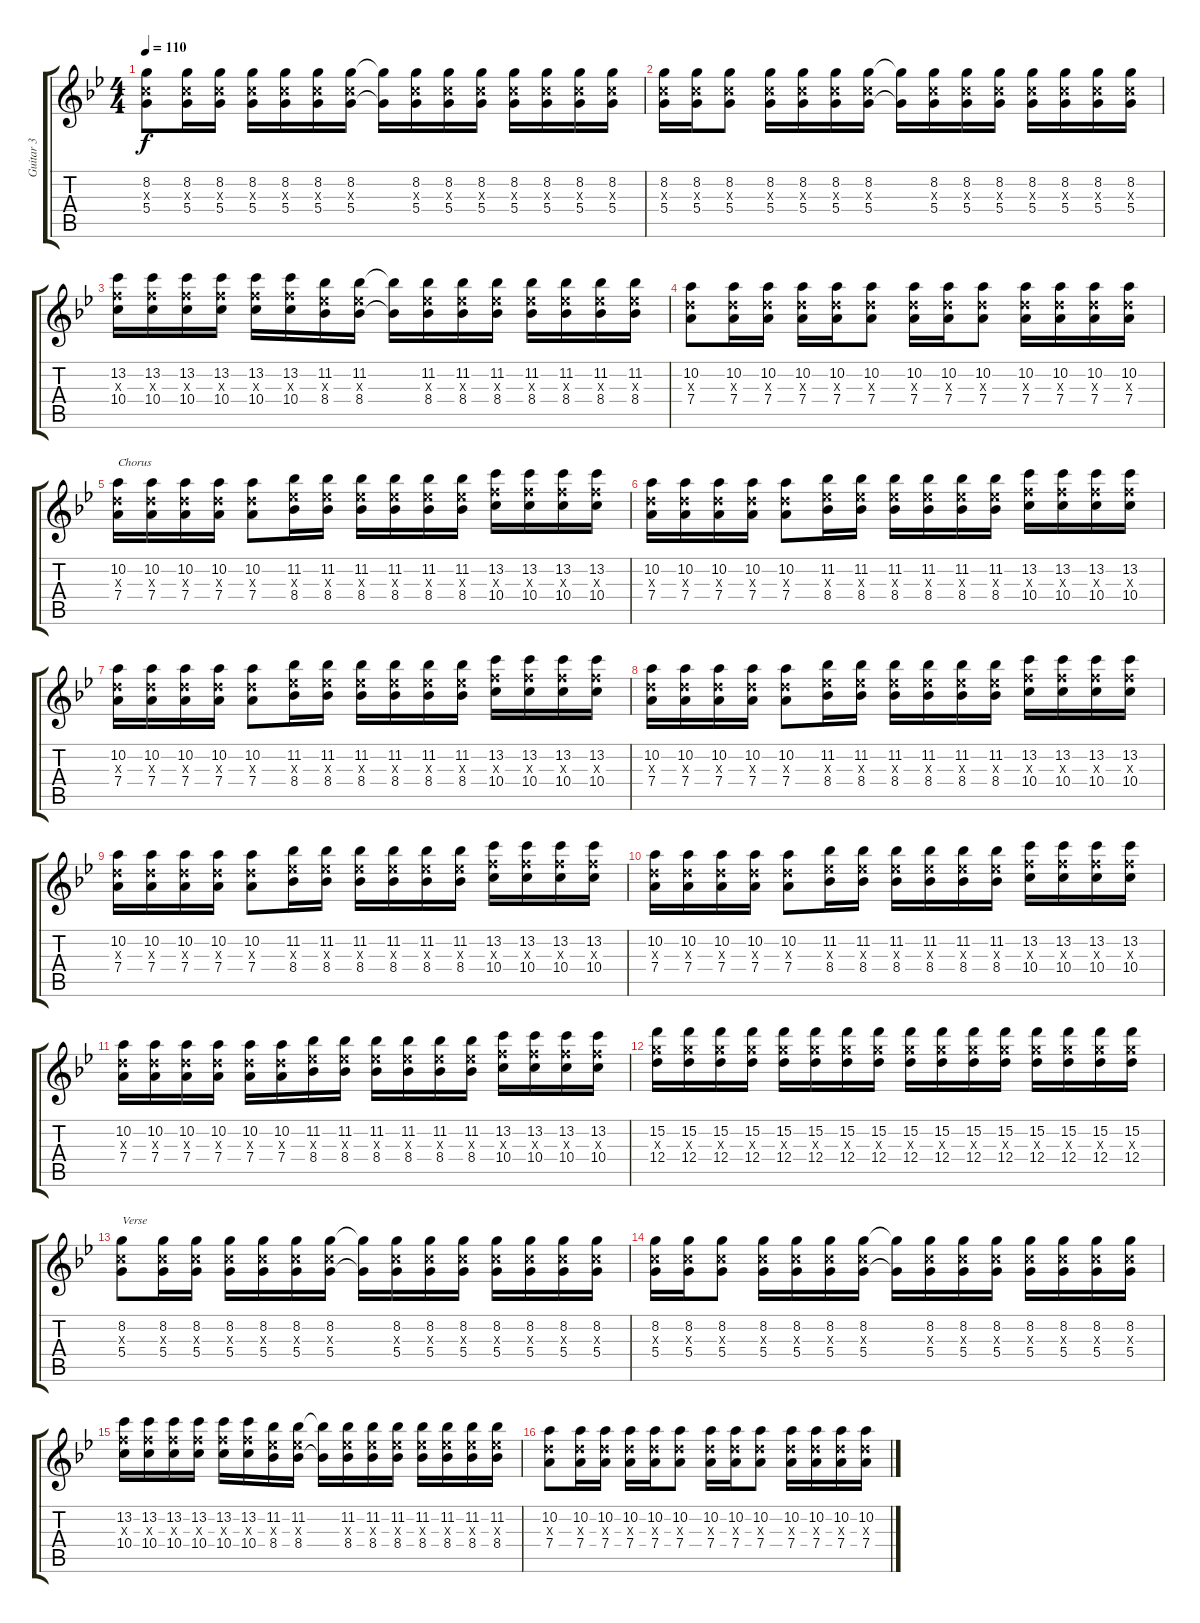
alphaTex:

\track ("Guitar 3" "Guitar 3") {instrument distortionguitar}
\staff {score tabs}
\tuning (E4 B3 G3 D3 A2 E2) {hide}
\ts (4 4)
\tempo 110
\clef g2
\ks bb
(8.2 5.3{x} 5.4).8{dy f} (8.2 5.3{x} 5.4).16 (8.2 5.3{x} 5.4).16 (8.2 5.3{x} 5.4).16 (8.2 5.3{x} 5.4).16 (8.2 5.3{x} 5.4).16 (8.2 5.3{x} 5.4).16 (8.2{t} 5.4{t}).16 (8.2 5.3{x} 5.4).16 (8.2 5.3{x} 5.4).16 (8.2 5.3{x} 5.4).16 (8.2 5.3{x} 5.4).16 (8.2 5.3{x} 5.4).16 (8.2 5.3{x} 5.4).16 (8.2 5.3{x} 5.4).16 |
(8.2 5.3{x} 5.4).16 (8.2 5.3{x} 5.4).16 (8.2 5.3{x} 5.4).8 (8.2 5.3{x} 5.4).16 (8.2 5.3{x} 5.4).16 (8.2 5.3{x} 5.4).16 (8.2 5.3{x} 5.4).16 (8.2{t} 5.4{t}).16 (8.2 5.3{x} 5.4).16 (8.2 5.3{x} 5.4).16 (8.2 5.3{x} 5.4).16 (8.2 5.3{x} 5.4).16 (8.2 5.3{x} 5.4).16 (8.2 5.3{x} 5.4).16 (8.2 5.3{x} 5.4).16 |
(13.2 10.3{x} 10.4).16 (13.2 10.3{x} 10.4).16 (13.2 10.3{x} 10.4).16 (13.2 10.3{x} 10.4).16 (13.2 10.3{x} 10.4).16 (13.2 10.3{x} 10.4).16 (11.2 8.3{x} 8.4).16 (11.2 8.3{x} 8.4).16 (11.2{t} 8.4{t}).16 (11.2 8.3{x} 8.4).16 (11.2 8.3{x} 8.4).16 (11.2 8.3{x} 8.4).16 (11.2 8.3{x} 8.4).16 (11.2 8.3{x} 8.4).16 (11.2 8.3{x} 8.4).16 (11.2 8.3{x} 8.4).16 |
(10.2 7.3{x} 7.4).8 (10.2 7.3{x} 7.4).16 (10.2 7.3{x} 7.4).16 (10.2 7.3{x} 7.4).16 (10.2 7.3{x} 7.4).16 (10.2 7.3{x} 7.4).8 (10.2 7.3{x} 7.4).16 (10.2 7.3{x} 7.4).16 (10.2 7.3{x} 7.4).8 (10.2 7.3{x} 7.4).16 (10.2 7.3{x} 7.4).16 (10.2 7.3{x} 7.4).16 (10.2 7.3{x} 7.4).16 |
(10.2 7.3{x} 7.4).16{txt "Chorus"} (10.2 7.3{x} 7.4).16 (10.2 7.3{x} 7.4).16 (10.2 7.3{x} 7.4).16 (10.2 7.3{x} 7.4).8 (11.2 8.3{x} 8.4).16 (11.2 8.3{x} 8.4).16 (11.2 8.3{x} 8.4).16 (11.2 8.3{x} 8.4).16 (11.2 8.3{x} 8.4).16 (11.2 8.3{x} 8.4).16 (13.2 10.3{x} 10.4).16 (13.2 10.3{x} 10.4).16 (13.2 10.3{x} 10.4).16 (13.2 10.3{x} 10.4).16 |
(10.2 7.3{x} 7.4).16 (10.2 7.3{x} 7.4).16 (10.2 7.3{x} 7.4).16 (10.2 7.3{x} 7.4).16 (10.2 7.3{x} 7.4).8 (11.2 8.3{x} 8.4).16 (11.2 8.3{x} 8.4).16 (11.2 8.3{x} 8.4).16 (11.2 8.3{x} 8.4).16 (11.2 8.3{x} 8.4).16 (11.2 8.3{x} 8.4).16 (13.2 10.3{x} 10.4).16 (13.2 10.3{x} 10.4).16 (13.2 10.3{x} 10.4).16 (13.2 10.3{x} 10.4).16 |
(10.2 7.3{x} 7.4).16 (10.2 7.3{x} 7.4).16 (10.2 7.3{x} 7.4).16 (10.2 7.3{x} 7.4).16 (10.2 7.3{x} 7.4).8 (11.2 8.3{x} 8.4).16 (11.2 8.3{x} 8.4).16 (11.2 8.3{x} 8.4).16 (11.2 8.3{x} 8.4).16 (11.2 8.3{x} 8.4).16 (11.2 8.3{x} 8.4).16 (13.2 10.3{x} 10.4).16 (13.2 10.3{x} 10.4).16 (13.2 10.3{x} 10.4).16 (13.2 10.3{x} 10.4).16 |
(10.2 7.3{x} 7.4).16 (10.2 7.3{x} 7.4).16 (10.2 7.3{x} 7.4).16 (10.2 7.3{x} 7.4).16 (10.2 7.3{x} 7.4).8 (11.2 8.3{x} 8.4).16 (11.2 8.3{x} 8.4).16 (11.2 8.3{x} 8.4).16 (11.2 8.3{x} 8.4).16 (11.2 8.3{x} 8.4).16 (11.2 8.3{x} 8.4).16 (13.2 10.3{x} 10.4).16 (13.2 10.3{x} 10.4).16 (13.2 10.3{x} 10.4).16 (13.2 10.3{x} 10.4).16 |
(10.2 7.3{x} 7.4).16 (10.2 7.3{x} 7.4).16 (10.2 7.3{x} 7.4).16 (10.2 7.3{x} 7.4).16 (10.2 7.3{x} 7.4).8 (11.2 8.3{x} 8.4).16 (11.2 8.3{x} 8.4).16 (11.2 8.3{x} 8.4).16 (11.2 8.3{x} 8.4).16 (11.2 8.3{x} 8.4).16 (11.2 8.3{x} 8.4).16 (13.2 10.3{x} 10.4).16 (13.2 10.3{x} 10.4).16 (13.2 10.3{x} 10.4).16 (13.2 10.3{x} 10.4).16 |
(10.2 7.3{x} 7.4).16 (10.2 7.3{x} 7.4).16 (10.2 7.3{x} 7.4).16 (10.2 7.3{x} 7.4).16 (10.2 7.3{x} 7.4).8 (11.2 8.3{x} 8.4).16 (11.2 8.3{x} 8.4).16 (11.2 8.3{x} 8.4).16 (11.2 8.3{x} 8.4).16 (11.2 8.3{x} 8.4).16 (11.2 8.3{x} 8.4).16 (13.2 10.3{x} 10.4).16 (13.2 10.3{x} 10.4).16 (13.2 10.3{x} 10.4).16 (13.2 10.3{x} 10.4).16 |
(10.2 7.3{x} 7.4).16 (10.2 7.3{x} 7.4).16 (10.2 7.3{x} 7.4).16 (10.2 7.3{x} 7.4).16 (10.2 7.3{x} 7.4).16 (10.2 7.3{x} 7.4).16 (11.2 8.3{x} 8.4).16 (11.2 8.3{x} 8.4).16 (11.2 8.3{x} 8.4).16 (11.2 8.3{x} 8.4).16 (11.2 8.3{x} 8.4).16 (11.2 8.3{x} 8.4).16 (13.2 10.3{x} 10.4).16 (13.2 10.3{x} 10.4).16 (13.2 10.3{x} 10.4).16 (13.2 10.3{x} 10.4).16 |
(15.2 12.3{x} 12.4).16 (15.2 12.3{x} 12.4).16 (15.2 12.3{x} 12.4).16 (15.2 12.3{x} 12.4).16 (15.2 12.3{x} 12.4).16 (15.2 12.3{x} 12.4).16 (15.2 12.3{x} 12.4).16 (15.2 12.3{x} 12.4).16 (15.2 12.3{x} 12.4).16 (15.2 12.3{x} 12.4).16 (15.2 12.3{x} 12.4).16 (15.2 12.3{x} 12.4).16 (15.2 12.3{x} 12.4).16 (15.2 12.3{x} 12.4).16 (15.2 12.3{x} 12.4).16 (15.2 12.3{x} 12.4).16 |
(8.2 5.3{x} 5.4).8{txt "Verse"} (8.2 5.3{x} 5.4).16 (8.2 5.3{x} 5.4).16 (8.2 5.3{x} 5.4).16 (8.2 5.3{x} 5.4).16 (8.2 5.3{x} 5.4).16 (8.2 5.3{x} 5.4).16 (8.2{t} 5.4{t}).16 (8.2 5.3{x} 5.4).16 (8.2 5.3{x} 5.4).16 (8.2 5.3{x} 5.4).16 (8.2 5.3{x} 5.4).16 (8.2 5.3{x} 5.4).16 (8.2 5.3{x} 5.4).16 (8.2 5.3{x} 5.4).16 |
(8.2 5.3{x} 5.4).16 (8.2 5.3{x} 5.4).16 (8.2 5.3{x} 5.4).8 (8.2 5.3{x} 5.4).16 (8.2 5.3{x} 5.4).16 (8.2 5.3{x} 5.4).16 (8.2 5.3{x} 5.4).16 (8.2{t} 5.4{t}).16 (8.2 5.3{x} 5.4).16 (8.2 5.3{x} 5.4).16 (8.2 5.3{x} 5.4).16 (8.2 5.3{x} 5.4).16 (8.2 5.3{x} 5.4).16 (8.2 5.3{x} 5.4).16 (8.2 5.3{x} 5.4).16 |
(13.2 10.3{x} 10.4).16 (13.2 10.3{x} 10.4).16 (13.2 10.3{x} 10.4).16 (13.2 10.3{x} 10.4).16 (13.2 10.3{x} 10.4).16 (13.2 10.3{x} 10.4).16 (11.2 8.3{x} 8.4).16 (11.2 8.3{x} 8.4).16 (11.2{t} 8.4{t}).16 (11.2 8.3{x} 8.4).16 (11.2 8.3{x} 8.4).16 (11.2 8.3{x} 8.4).16 (11.2 8.3{x} 8.4).16 (11.2 8.3{x} 8.4).16 (11.2 8.3{x} 8.4).16 (11.2 8.3{x} 8.4).16 |
(10.2 7.3{x} 7.4).8 (10.2 7.3{x} 7.4).16 (10.2 7.3{x} 7.4).16 (10.2 7.3{x} 7.4).16 (10.2 7.3{x} 7.4).16 (10.2 7.3{x} 7.4).8 (10.2 7.3{x} 7.4).16 (10.2 7.3{x} 7.4).16 (10.2 7.3{x} 7.4).8 (10.2 7.3{x} 7.4).16 (10.2 7.3{x} 7.4).16 (10.2 7.3{x} 7.4).16 (10.2 7.3{x} 7.4).16
